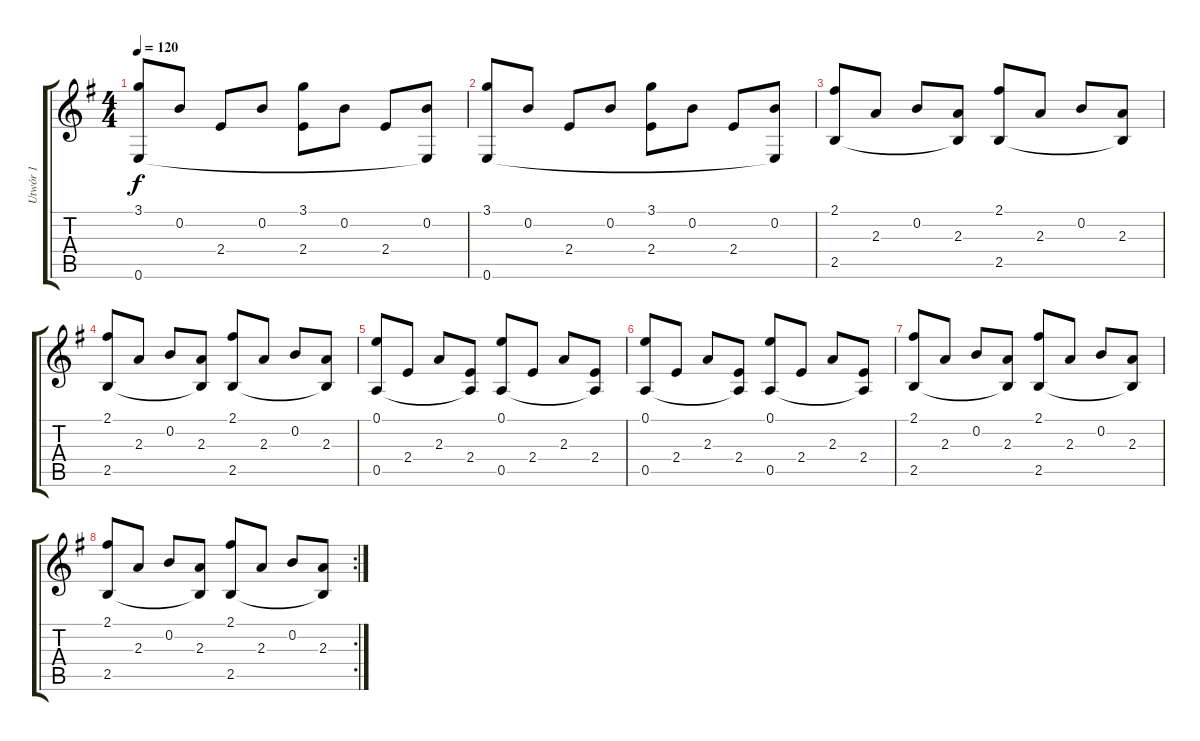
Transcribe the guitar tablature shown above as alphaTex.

\track ("Utwór 1" "Utwór 1") {instrument acousticguitarnylon}
\staff {score tabs}
\tuning (E4 B3 G3 D3 A2 E2) {hide}
\ts (4 4)
\tempo 120
\clef g2
\ks eminor
(3.1 0.6).8{dy f instrument acousticguitarnylon} 0.2.8 2.4.8 0.2.8 (3.1 2.4).8 0.2.8 2.4.8 (0.2 0.6{t}).8 |
(3.1 0.6).8 0.2.8 2.4.8 0.2.8 (3.1 2.4).8 0.2.8 2.4.8 (0.2 0.6{t}).8 |
(2.1 2.5).8 2.3.8 0.2.8 (2.3 2.5{t}).8 (2.1 2.5).8 2.3.8 0.2.8 (2.3 2.5{t}).8 |
(2.1 2.5).8 2.3.8 0.2.8 (2.3 2.5{t}).8 (2.1 2.5).8 2.3.8 0.2.8 (2.3 2.5{t}).8 |
(0.1 0.5).8 2.4.8 2.3.8 (2.4 0.5{t}).8 (0.1 0.5).8 2.4.8 2.3.8 (2.4 0.5{t}).8 |
(0.1 0.5).8 2.4.8 2.3.8 (2.4 0.5{t}).8 (0.1 0.5).8 2.4.8 2.3.8 (2.4 0.5{t}).8 |
(2.1 2.5).8 2.3.8 0.2.8 (2.3 2.5{t}).8 (2.1 2.5).8 2.3.8 0.2.8 (2.3 2.5{t}).8 |
\rc 2
(2.1 2.5).8 2.3.8 0.2.8 (2.3 2.5{t}).8 (2.1 2.5).8 2.3.8 0.2.8 (2.3 2.5{t}).8
